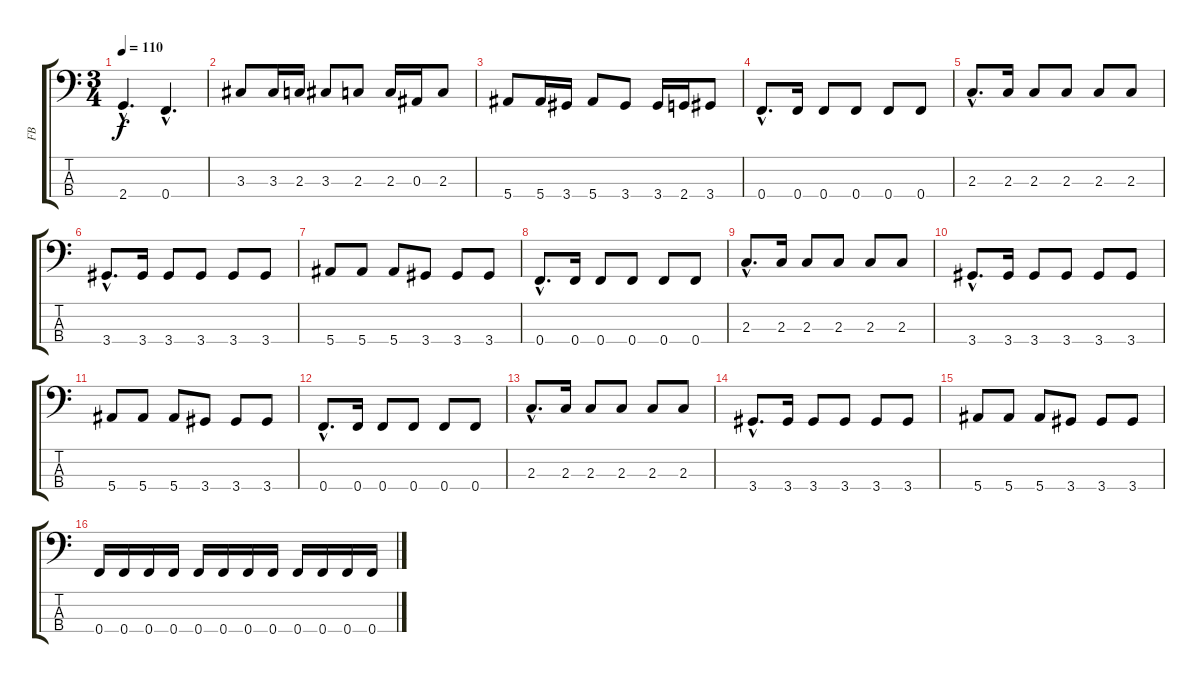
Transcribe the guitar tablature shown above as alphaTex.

\track ("FB" "FB") {instrument fretlessbass}
\staff {score tabs}
\tuning (Ab2 Eb2 Bb1 F1) {hide}
\ts (3 4)
\tempo 110
\clef f4
\ks c
2.4{hac}.4{d dy f} 0.4{hac}.4{d} |
3.3.8 3.3.16 2.3.16 3.3.8 2.3.8 2.3.16 0.3.16 2.3.8 |
5.4.8 5.4.16 3.4.16 5.4.8 3.4.8 3.4.16 2.4.16 3.4.8 |
0.4{hac}.8{d} 0.4.16 0.4.8 0.4.8 0.4.8 0.4.8 |
2.3{hac}.8{d} 2.3.16 2.3.8 2.3.8 2.3.8 2.3.8 |
3.4{hac}.8{d} 3.4.16 3.4.8 3.4.8 3.4.8 3.4.8 |
5.4.8 5.4.8 5.4.8 3.4.8 3.4.8 3.4.8 |
0.4{hac}.8{d} 0.4.16 0.4.8 0.4.8 0.4.8 0.4.8 |
2.3{hac}.8{d} 2.3.16 2.3.8 2.3.8 2.3.8 2.3.8 |
3.4{hac}.8{d} 3.4.16 3.4.8 3.4.8 3.4.8 3.4.8 |
5.4.8 5.4.8 5.4.8 3.4.8 3.4.8 3.4.8 |
0.4{hac}.8{d} 0.4.16 0.4.8 0.4.8 0.4.8 0.4.8 |
2.3{hac}.8{d} 2.3.16 2.3.8 2.3.8 2.3.8 2.3.8 |
3.4{hac}.8{d} 3.4.16 3.4.8 3.4.8 3.4.8 3.4.8 |
5.4.8 5.4.8 5.4.8 3.4.8 3.4.8 3.4.8 |
0.4.16 0.4.16 0.4.16 0.4.16 0.4.16 0.4.16 0.4.16 0.4.16 0.4.16 0.4.16 0.4.16 0.4.16
